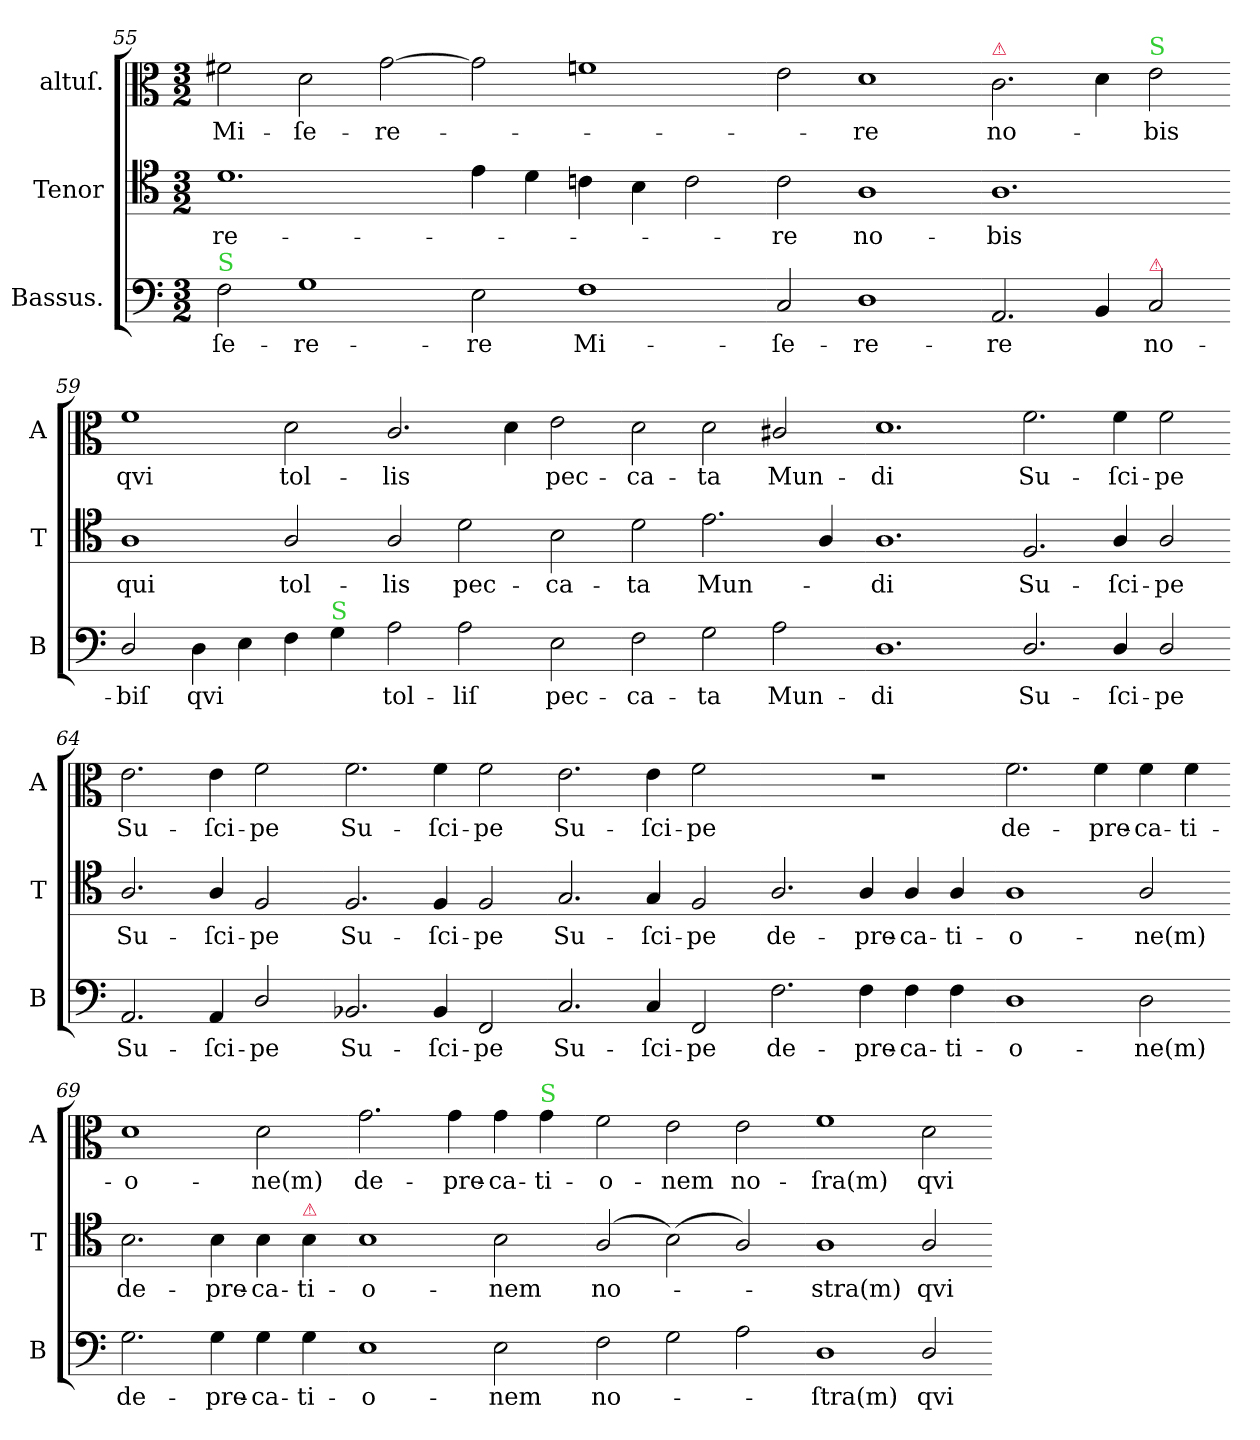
**kern	**text	**kern	**text	**kern	**text
*part3	*part3	*part2	*part2	*part1	*part1
*staff3	*staff3	*staff2	*staff2	*staff1	*staff1
*I"Bassus.	*	*I"Tenor	*	*I"altuſ.	*
*I'B	*	*I'T	*	*I'A	*
*clefF4	*	*clefC4	*	*clefC3	*
*k[]	*	*k[]	*	*k[]	*
*M3/2	*	*M3/2	*	*M3/2	*
=55	=55	=55	=55	=55	=55
!LO:TX:a:color=limegreen:t=S	!	!	!	!	!
2F\	-ſe-	1.d	-re-	2f#X\	Mi-
1G	-re-	.	.	2d\	-ſe-
.	.	.	.	[2g\	-re-
=56-	=56-	=56-	=56-	=56-	=56-
2E\	-re	4e\	.	2g\]	.
.	.	4d\	.	.	.
1F	Mi-	4cn\	.	1fn	.
.	.	4B\	.	.	.
.	.	2c\	.	.	.
=57-	=57-	=57-	=57-	=57-	=57-
2C/	-ſe-	2c\	-re	2e\	.
1D	-re-	1A	no-	1d	-re
=58-	=58-	=58-	=58-	=58-	=58-
!	!	!	!	!LO:TX:a:color=crimson:t=⚠	!
2.AA/	-re	1.A	-bis	2.c\	no-
4BB/	.	.	.	4d\	.
!	!	!	!	!LO:TX:a:color=limegreen:t=S	!
!LO:TX:a:color=crimson:t=⚠	!	!	!	!	!
2C/	no-	.	.	2e\	-bis
=59-	=59-	=59-	=59-	=59-	=59-
2D/	-biſ	1A	qui	1f	qvi
4D\	qvi	.	.	.	.
4E\	.	.	.	.	.
4F\	.	2A/	tol-	2d\	tol-
!LO:TX:a:color=limegreen:t=S	!	!	!	!	!
4G\	.	.	.	.	.
=60-	=60-	=60-	=60-	=60-	=60-
2A\	tol-	2A/	-lis	2.c/	-lis
2A\	-liſ	2d\	pec-	.	.
.	.	.	.	4d\	.
2E\	pec-	2B\	-ca-	2e\	pec-
=61-	=61-	=61-	=61-	=61-	=61-
2F\	-ca-	2d\	-ta	2d\	-ca-
2G\	-ta	2.e\	Mun-	2d\	-ta
2A\	Mun-	.	.	2c#X/	Mun-
.	.	4A/	.	.	.
=62-	=62-	=62-	=62-	=62-	=62-
1.D	-di	1.A	-di	1.d	-di
=63-	=63-	=63-	=63-	=63-	=63-
2.D/	Su-	2.F/	Su-	2.f\	Su-
4D/	-ſci-	4A/	-ſci-	4f\	-ſci-
2D/	-pe	2A/	-pe	2f\	-pe
=64-	=64-	=64-	=64-	=64-	=64-
!	!LO:LY:i	!	!	!	!LO:LY:i
2.AA/	Su-	2.A/	Su-	2.e\	Su-
!	!LO:LY:i	!	!	!	!LO:LY:i
4AA/	-ſci-	4A/	-ſci-	4e\	-ſci-
!	!LO:LY:i	!	!	!	!LO:LY:i
2D/	-pe	2F/	-pe	2f\	-pe
=65-	=65-	=65-	=65-	=65-	=65-
!	!LO:LY:i	!	!LO:LY:i	!	!
2.BB-X/	Su-	2.F/	Su-	2.f\	Su-
!	!LO:LY:i	!	!LO:LY:i	!	!
4BB-/	-ſci-	4F/	-ſci-	4f\	-ſci-
!	!LO:LY:i	!	!LO:LY:i	!	!
2FF/	-pe	2F/	-pe	2f\	-pe
=66-	=66-	=66-	=66-	=66-	=66-
!	!LO:LY:i	!	!LO:LY:i	!	!LO:LY:i
2.C/	Su-	2.G/	Su-	2.e\	Su-
!	!LO:LY:i	!	!LO:LY:i	!	!LO:LY:i
4C/	-ſci-	4G/	-ſci-	4e\	-ſci-
!	!LO:LY:i	!	!LO:LY:i	!	!LO:LY:i
2FF/	-pe	2F/	-pe	2f\	-pe
=67-	=67-	=67-	=67-	=67-	=67-
!	!	!	!	!LO:N:vis=1	!
2.F\	de-	2.A/	de-	1.r	.
4F\	-pre-	4A/	-pre-	.	.
4F\	-ca-	4A/	-ca-	.	.
4F\	-ti-	4A/	-ti-	.	.
=68-	=68-	=68-	=68-	=68-	=68-
1D	-o-	1A	-o-	2.f\	de-
.	.	.	.	4f\	-pre-
2D\	-ne(m)	2A/	-ne(m)	4f\	-ca-
.	.	.	.	4f\	-ti-
=69-	=69-	=69-	=69-	=69-	=69-
!	!LO:LY:i	!	!LO:LY:i	!	!
2.G\	de-	2.B\	de-	1d	-o-
!	!LO:LY:i	!	!LO:LY:i	!	!
4G\	-pre-	4B\	-pre-	.	.
!	!LO:LY:i	!	!LO:LY:i	!	!
4G\	-ca-	4B\	-ca-	2d\	-ne(m)
!	!	!LO:TX:a:color=crimson:t=⚠	!	!	!
!	!LO:LY:i	!	!LO:LY:i	!	!
4G\	-ti-	4B\	-ti-	.	.
=70-	=70-	=70-	=70-	=70-	=70-
!	!LO:LY:i	!	!LO:LY:i	!	!LO:LY:i
1E	-o-	1B	-o-	2.g\	de-
!	!	!	!	!	!LO:LY:i
.	.	.	.	4g\	-pre-
!	!LO:LY:i	!	!LO:LY:i	!	!LO:LY:i
2E\	-nem	2B\	-nem	4g\	-ca-
!	!	!	!	!LO:TX:a:color=limegreen:t=S	!
!	!	!	!	!	!LO:LY:i
.	.	.	.	4g\	-ti-
=71-	=71-	=71-	=71-	=71-	=71-
!	!	!	!	!	!LO:LY:i
2F\	no-	(<2A/	no-	2f\	-o-
!	!	!	!	!	!LO:LY:i
2G\	.	(>2B\)	.	2e\	-nem
2A\	.	2A/)	.	2e\	no-
=72-	=72-	=72-	=72-	=72-	=72-
1D	-ſtra(m)	1A	-stra(m)	1f	-ſra(m)
2D/	qvi	2A/	qvi	2d\	qvi
=-	=-	=-	=-	=-	=-
*-	*-	*-	*-	*-	*-
